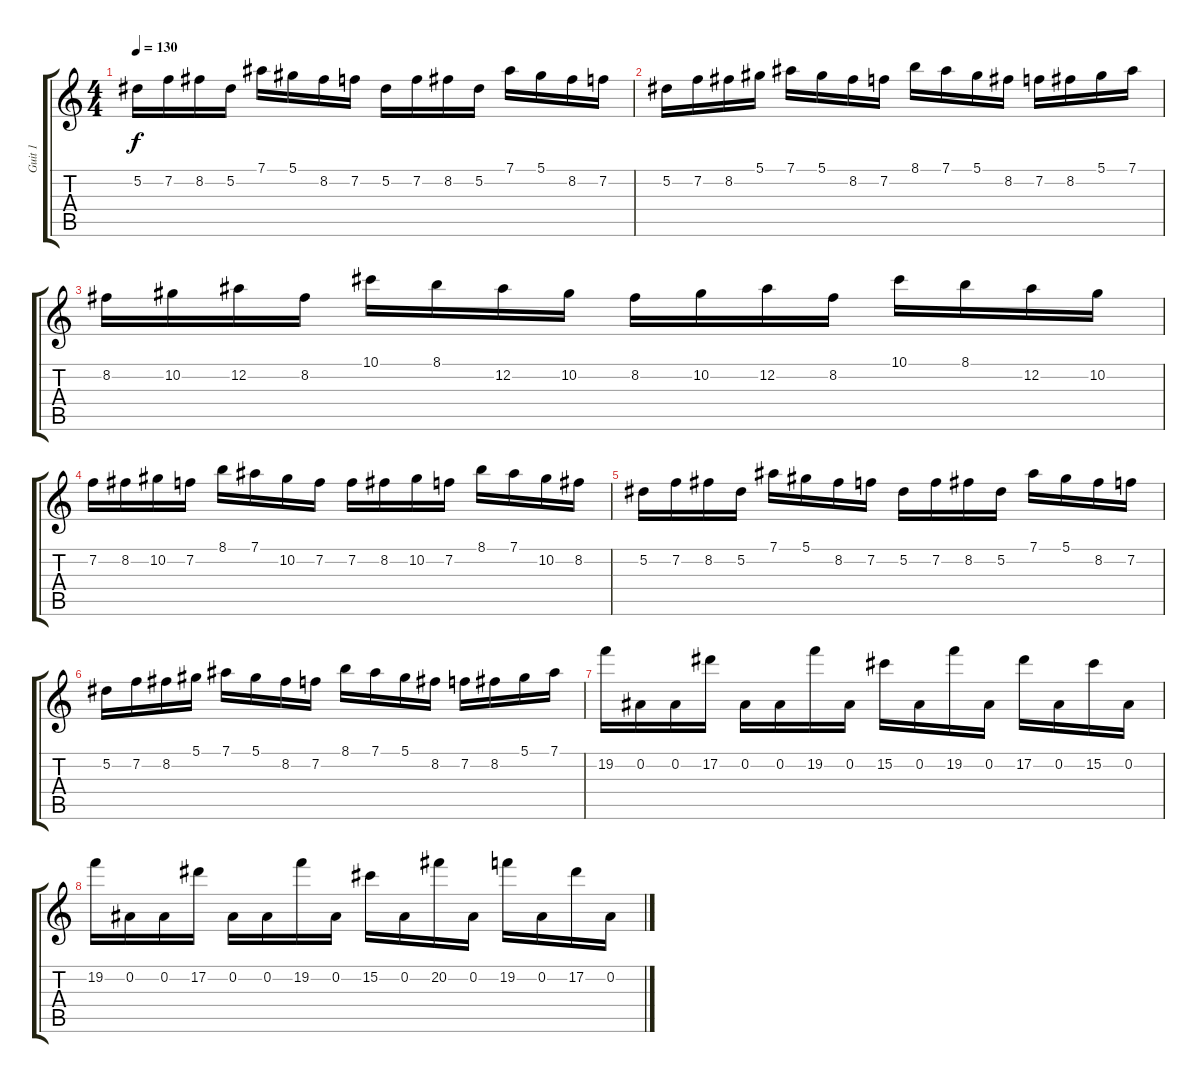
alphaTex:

\track ("Guit 1" "Guit 1") {instrument distortionguitar}
\staff {score tabs}
\tuning (Eb4 Bb3 Gb3 Db3 Ab2 Eb2) {hide}
\ts (4 4)
\tempo 130
\clef g2
\ks c
5.2.16{dy f} 7.2.16 8.2.16 5.2.16 7.1.16 5.1.16 8.2.16 7.2.16 5.2.16 7.2.16 8.2.16 5.2.16 7.1.16 5.1.16 8.2.16 7.2.16 |
5.2.16 7.2.16 8.2.16 5.1.16 7.1.16 5.1.16 8.2.16 7.2.16 8.1.16 7.1.16 5.1.16 8.2.16 7.2.16 8.2.16 5.1.16 7.1.16 |
8.2.16 10.2.16 12.2.16 8.2.16 10.1.16 8.1.16 12.2.16 10.2.16 8.2.16 10.2.16 12.2.16 8.2.16 10.1.16 8.1.16 12.2.16 10.2.16 |
7.2.16 8.2.16 10.2.16 7.2.16 8.1.16 7.1.16 10.2.16 7.2.16 7.2.16 8.2.16 10.2.16 7.2.16 8.1.16 7.1.16 10.2.16 8.2.16 |
5.2.16 7.2.16 8.2.16 5.2.16 7.1.16 5.1.16 8.2.16 7.2.16 5.2.16 7.2.16 8.2.16 5.2.16 7.1.16 5.1.16 8.2.16 7.2.16 |
5.2.16 7.2.16 8.2.16 5.1.16 7.1.16 5.1.16 8.2.16 7.2.16 8.1.16 7.1.16 5.1.16 8.2.16 7.2.16 8.2.16 5.1.16 7.1.16 |
19.2.16 0.2.16 0.2.16 17.2.16 0.2.16 0.2.16 19.2.16 0.2.16 15.2.16 0.2.16 19.2.16 0.2.16 17.2.16 0.2.16 15.2.16 0.2.16 |
19.2.16 0.2.16 0.2.16 17.2.16 0.2.16 0.2.16 19.2.16 0.2.16 15.2.16 0.2.16 20.2.16 0.2.16 19.2.16 0.2.16 17.2.16 0.2.16
